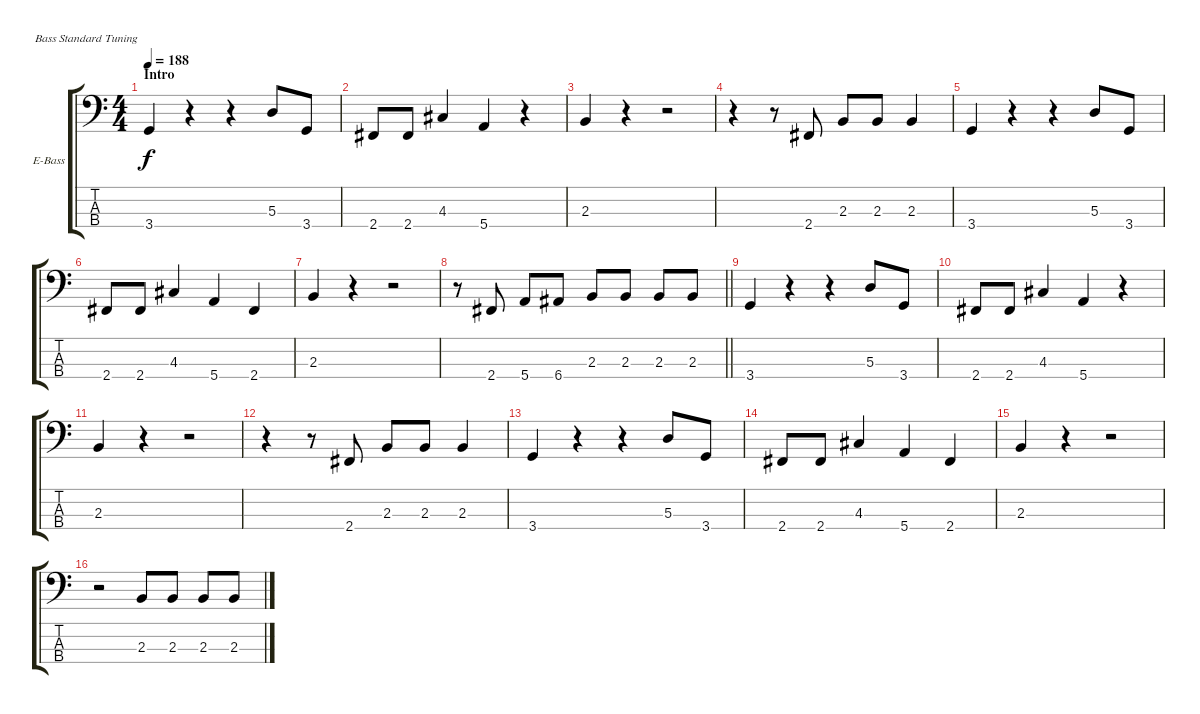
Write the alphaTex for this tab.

\defaultSystemsLayout 4
\bracketExtendMode groupsimilarinstruments
\firstSystemTrackNameOrientation horizontal
\otherSystemsTrackNameOrientation horizontal
\track ("Electric Bass" "E-Bass") {instrument electricbassfinger}
\staff {score tabs}
\tuning (G2 D2 A1 E1)
\ts (4 4)
\section ("" "Intro")
\tempo 188
\clef f4
\ks c
3.4.4{dy f instrument electricbassfinger} r.4 r.4 5.3.8 3.4.8 |
2.4.8 2.4.8 4.3.4 5.4.4 r.4 |
2.3.4 r.4 r.2 |
r.4 r.8 2.4.8 2.3.8 2.3.8 2.3.4 |
3.4.4 r.4 r.4 5.3.8 3.4.8 |
2.4.8 2.4.8 4.3.4 5.4.4 2.4.4 |
2.3.4 r.4 r.2 |
\barLineRight lightlight
r.8 2.4.8 5.4.8 6.4.8 2.3.8 2.3.8 2.3.8 2.3.8 |
3.4.4 r.4 r.4 5.3.8 3.4.8 |
2.4.8 2.4.8 4.3.4 5.4.4 r.4 |
2.3.4 r.4 r.2 |
r.4 r.8 2.4.8 2.3.8 2.3.8 2.3.4 |
3.4.4 r.4 r.4 5.3.8 3.4.8 |
2.4.8 2.4.8 4.3.4 5.4.4 2.4.4 |
2.3.4 r.4 r.2 |
r.2 2.3.8 2.3.8 2.3.8 2.3.8
